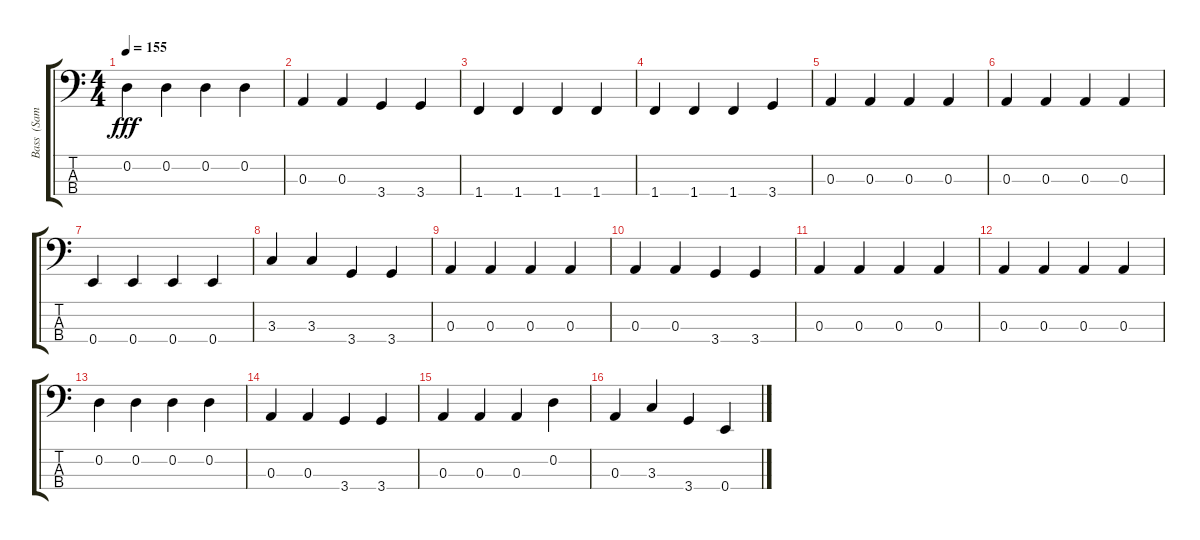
\track ("Bass  (Sami)" "Bass  (Sam") {instrument electricbassfinger}
\staff {score tabs}
\tuning (G2 D2 A1 E1) {hide}
\ts (4 4)
\tempo 155
\clef f4
\ks c
0.2.4{dy fff} 0.2.4 0.2.4 0.2.4 |
0.3.4 0.3.4 3.4.4 3.4.4 |
1.4.4 1.4.4 1.4.4 1.4.4 |
1.4.4 1.4.4 1.4.4 3.4.4 |
0.3.4 0.3.4 0.3.4 0.3.4 |
0.3.4 0.3.4 0.3.4 0.3.4 |
0.4.4 0.4.4 0.4.4 0.4.4 |
3.3.4 3.3.4 3.4.4 3.4.4 |
0.3.4 0.3.4 0.3.4 0.3.4 |
0.3.4 0.3.4 3.4.4 3.4.4 |
0.3.4 0.3.4 0.3.4 0.3.4 |
0.3.4 0.3.4 0.3.4 0.3.4 |
0.2.4 0.2.4 0.2.4 0.2.4 |
0.3.4 0.3.4 3.4.4 3.4.4 |
0.3.4 0.3.4 0.3.4 0.2.4 |
0.3.4 3.3.4 3.4.4 0.4.4
